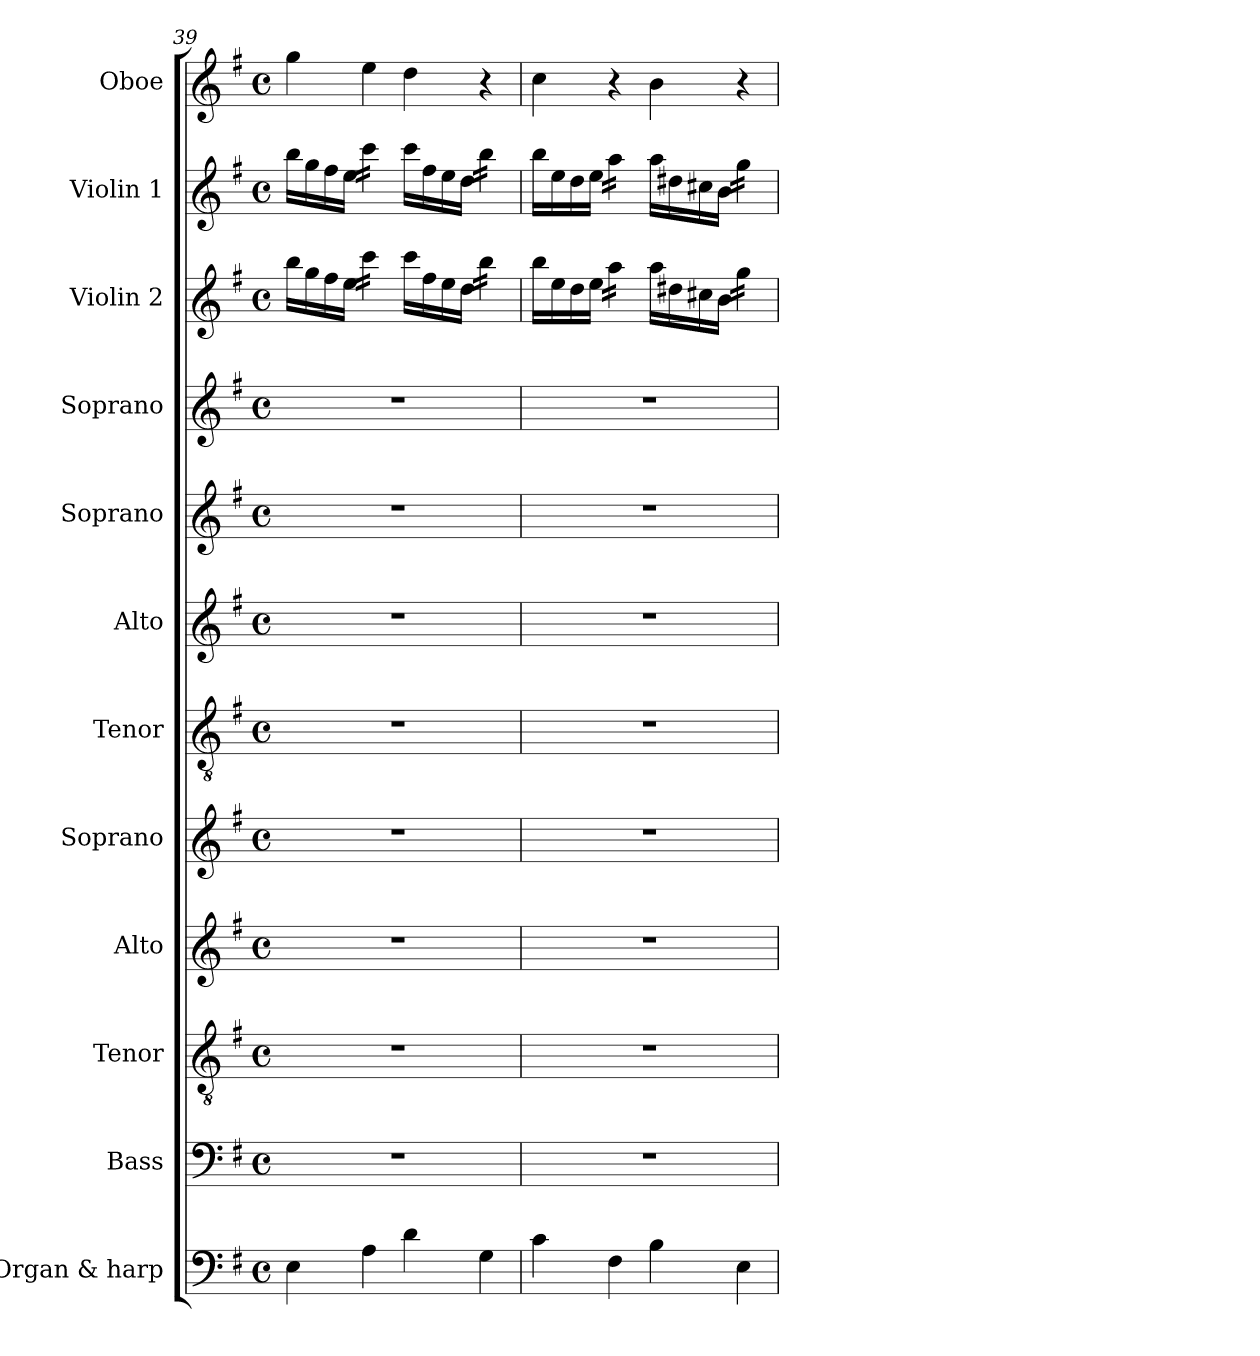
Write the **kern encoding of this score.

**kern	**kern	**kern	**kern	**kern	**kern	**kern	**kern	**kern	**kern	**kern	**kern
*part12	*part11	*part10	*part9	*part8	*part7	*part6	*part5	*part4	*part3	*part2	*part1
*staff12	*staff11	*staff10	*staff9	*staff8	*staff7	*staff6	*staff5	*staff4	*staff3	*staff2	*staff1
*I"Organ & harp	*I"Bass	*I"Tenor	*I"Alto	*I"Soprano	*I"Tenor	*I"Alto	*I"Soprano	*I"Soprano	*I"Violin 2	*I"Violin 1	*I"Oboe
*I'Org. & H.	*I'B.	*I'T.	*I'A.	*I'S.	*I'T.	*I'A.	*I'S.	*I'S.	*I'Vln. 2	*I'Vln. 1	*I'Ob.
*clefF4	*clefF4	*clefGv2	*clefG2	*clefG2	*clefGv2	*clefG2	*clefG2	*clefG2	*clefG2	*clefG2	*clefG2
*	*	*ITrd7c12	*	*	*ITrd7c12	*	*	*	*	*	*
*k[f#]	*k[f#]	*k[f#]	*k[f#]	*k[f#]	*k[f#]	*k[f#]	*k[f#]	*k[f#]	*k[f#]	*k[f#]	*k[f#]
*G:	*G:	*G:	*G:	*G:	*G:	*G:	*G:	*G:	*G:	*G:	*G:
*M4/4	*M4/4	*M4/4	*M4/4	*M4/4	*M4/4	*M4/4	*M4/4	*M4/4	*M4/4	*M4/4	*M4/4
*met(c)	*met(c)	*met(c)	*met(c)	*met(c)	*met(c)	*met(c)	*met(c)	*met(c)	*met(c)	*met(c)	*met(c)
=39	=39	=39	=39	=39	=39	=39	=39	=39	=39	=39	=39
4Ei\	1r	1r	1r	1r	1r	1r	1r	1r	16bbi\LL	16bbi\LL	4ggi\
.	.	.	.	.	.	.	.	.	16ggi\	16ggi\	.
.	.	.	.	.	.	.	.	.	16ff#i\	16ff#i\	.
.	.	.	.	.	.	.	.	.	16eei\JJ	16eei\JJ	.
*	*	*	*	*	*	*	*	*	*tremolo	*	*
*	*	*	*	*	*	*	*	*	*	*tremolo	*
4Ai\	.	.	.	.	.	.	.	.	16ccci\LL	16ccci\LL	4eei\
.	.	.	.	.	.	.	.	.	16ccci\	16ccci\	.
.	.	.	.	.	.	.	.	.	16ccci\	16ccci\	.
.	.	.	.	.	.	.	.	.	16ccci\JJ	16ccci\JJ	.
*	*	*	*	*	*	*	*	*	*	*Xtremolo	*
*	*	*	*	*	*	*	*	*	*Xtremolo	*	*
4di\	.	.	.	.	.	.	.	.	16ccci\LL	16ccci\LL	4ddi\
.	.	.	.	.	.	.	.	.	16ff#i\	16ff#i\	.
.	.	.	.	.	.	.	.	.	16eei\	16eei\	.
.	.	.	.	.	.	.	.	.	16ddi\JJ	16ddi\JJ	.
*	*	*	*	*	*	*	*	*	*tremolo	*	*
*	*	*	*	*	*	*	*	*	*	*tremolo	*
4Gi\	.	.	.	.	.	.	.	.	16bbi\LL	16bbi\LL	4r
.	.	.	.	.	.	.	.	.	16bbi\	16bbi\	.
.	.	.	.	.	.	.	.	.	16bbi\	16bbi\	.
.	.	.	.	.	.	.	.	.	16bbi\JJ	16bbi\JJ	.
*	*	*	*	*	*	*	*	*	*	*Xtremolo	*
*	*	*	*	*	*	*	*	*	*Xtremolo	*	*
!!LO:PB:g=z
=40	=40	=40	=40	=40	=40	=40	=40	=40	=40	=40	=40
4ci\	1r	1r	1r	1r	1r	1r	1r	1r	16bbi\LL	16bbi\LL	4cci\
.	.	.	.	.	.	.	.	.	16eei\	16eei\	.
.	.	.	.	.	.	.	.	.	16ddi\	16ddi\	.
.	.	.	.	.	.	.	.	.	16eei\JJ	16eei\JJ	.
*	*	*	*	*	*	*	*	*	*tremolo	*	*
*	*	*	*	*	*	*	*	*	*	*tremolo	*
4F#i\	.	.	.	.	.	.	.	.	16aai\LL	16aai\LL	4r
.	.	.	.	.	.	.	.	.	16aai\	16aai\	.
.	.	.	.	.	.	.	.	.	16aai\	16aai\	.
.	.	.	.	.	.	.	.	.	16aai\JJ	16aai\JJ	.
*	*	*	*	*	*	*	*	*	*	*Xtremolo	*
*	*	*	*	*	*	*	*	*	*Xtremolo	*	*
4Bi\	.	.	.	.	.	.	.	.	16aai\LL	16aai\LL	4bi\
.	.	.	.	.	.	.	.	.	16dd#Xi\	16dd#Xi\	.
.	.	.	.	.	.	.	.	.	16cc#Xi\	16cc#Xi\	.
.	.	.	.	.	.	.	.	.	16bi\JJ	16bi\JJ	.
*	*	*	*	*	*	*	*	*	*tremolo	*	*
*	*	*	*	*	*	*	*	*	*	*tremolo	*
4Ei\	.	.	.	.	.	.	.	.	16ggi\LL	16ggi\LL	4r
.	.	.	.	.	.	.	.	.	16ggi\	16ggi\	.
.	.	.	.	.	.	.	.	.	16ggi\	16ggi\	.
.	.	.	.	.	.	.	.	.	16ggi\JJ	16ggi\JJ	.
*	*	*	*	*	*	*	*	*	*	*Xtremolo	*
*	*	*	*	*	*	*	*	*	*Xtremolo	*	*
=	=	=	=	=	=	=	=	=	=	=	=
*-	*-	*-	*-	*-	*-	*-	*-	*-	*-	*-	*-
